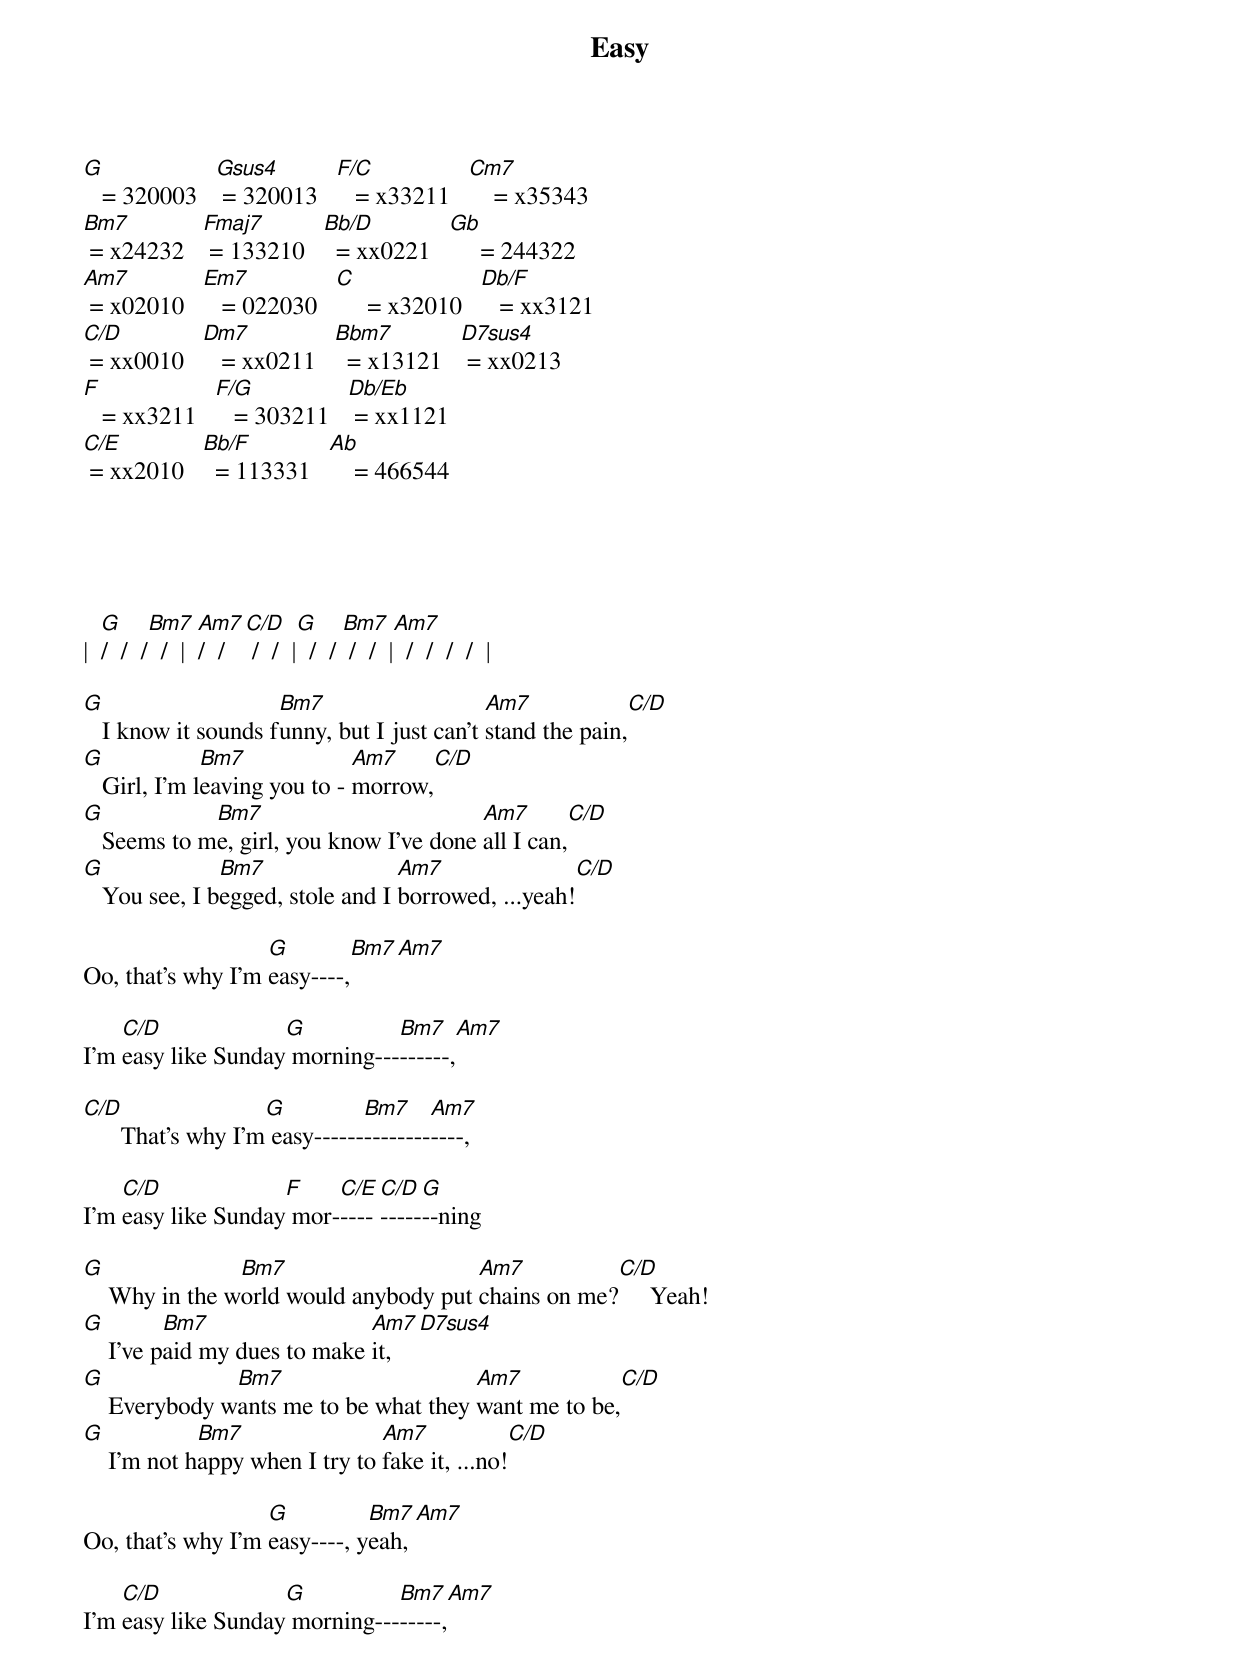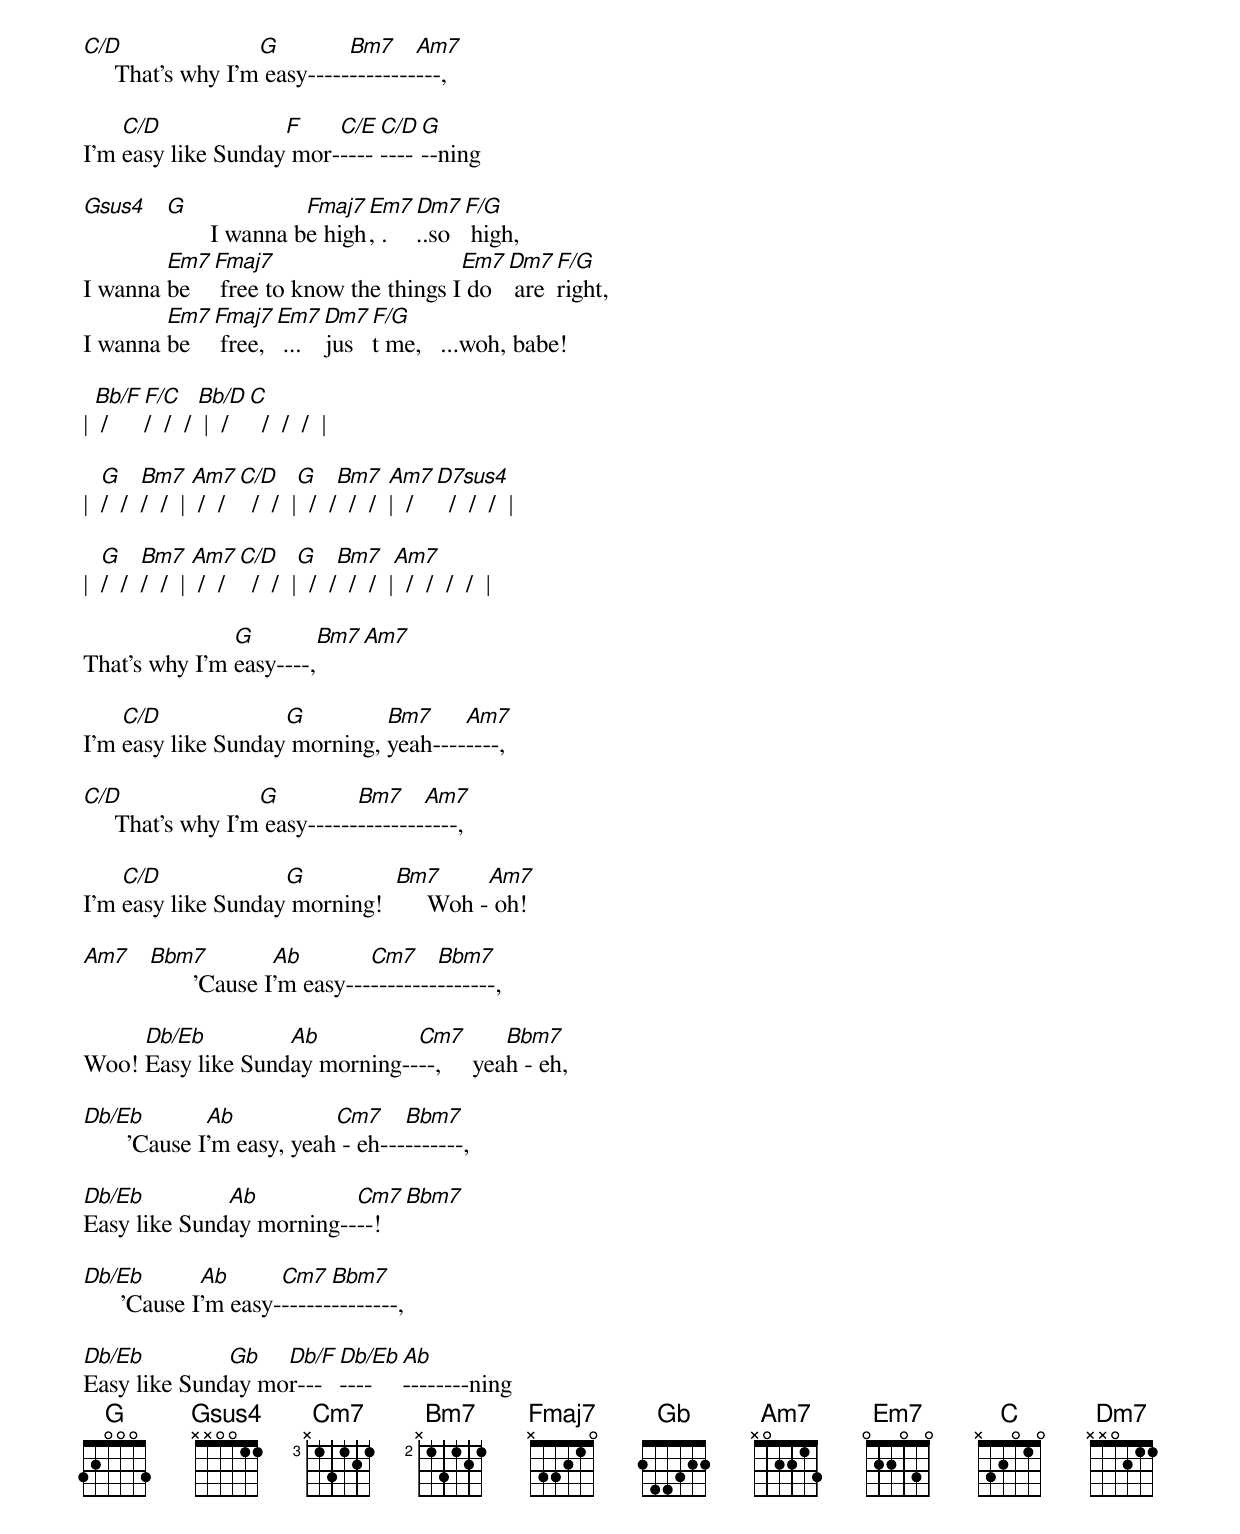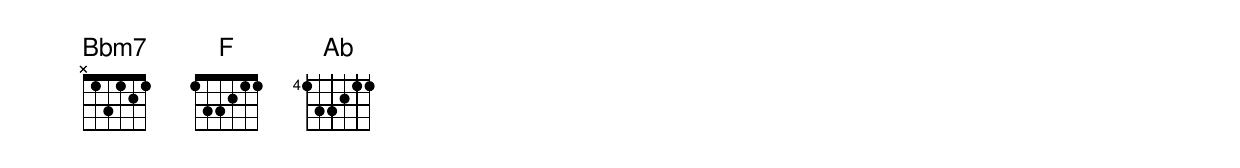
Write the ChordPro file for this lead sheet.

{title: Easy}











[G]   = 320003   [Gsus4] = 320013   [F/C]   = x33211   [Cm7]    = x35343
[Bm7] = x24232   [Fmaj7] = 133210   [Bb/D]  = xx0221   [Gb]     = 244322
[Am7] = x02010   [Em7]   = 022030   [C]     = x32010   [Db/F]   = xx3121
[C/D] = xx0010   [Dm7]   = xx0211   [Bbm7]  = x13121   [D7sus4] = xx0213
[F]   = xx3211   [F/G]   = 303211   [Db/Eb] = xx1121
[C/E] = xx2010   [Bb/F]  = 113331   [Ab]    = 466544





{start_of_verse}
|  [G]/  /  /[Bm7]  /  |  [Am7]/  / [C/D] /  /  |[G]  /  / [Bm7] /  /  |[Am7]  /  /  /  /  |
{end_of_verse}

{start_of_verse}
[G]   I know it sounds f[Bm7]unny, but I just can't [Am7]stand the pain,[C/D]
[G]   Girl, I'm l[Bm7]eaving you to - [Am7]morrow,[C/D]
[G]   Seems to m[Bm7]e, girl, you know I've done [Am7]all I can,[C/D]
[G]   You see, I b[Bm7]egged, stole and I [Am7]borrowed, ...yeah![C/D]
{end_of_verse}

Oo, that's why I'm [G]easy----,[Bm7][Am7]

I'm [C/D]easy like Sunday[G] morning---[Bm7]------,[Am7]

[C/D]      That's why I'm[G] easy------[Bm7]--------[Am7]----,

I'm [C/D]easy like Sunday[F] mor-[C/E]----[C/D]-----[G]--ning

{start_of_verse}
[G]    Why in the w[Bm7]orld would anybody put [Am7]chains on me?[C/D]     Yeah!
[G]    I've p[Bm7]aid my dues to make [Am7]it,[D7sus4]
[G]    Everybody w[Bm7]ants me to be what they [Am7]want me to be,[C/D]
[G]    I'm not h[Bm7]appy when I try to [Am7]fake it, ...no![C/D]
{end_of_verse}

Oo, that's why I'm [G]easy----, y[Bm7]eah,[Am7]

I'm [C/D]easy like Sunday[G] morning---[Bm7]-----,[Am7]

[C/D]     That's why I'm[G] easy-----[Bm7]--------[Am7]---,

I'm [C/D]easy like Sunday[F] mor-[C/E]----[C/D]----[G]--ning

[Gsus4]   [G]       I wanna b[Fmaj7]e high[Em7], .[Dm7]..so [F/G] high,
I wanna [Em7]be [Fmaj7] free to know the things I[Em7] do[Dm7] are [F/G]right,
I wanna [Em7]be [Fmaj7] free,[Em7] ...[Dm7]jus[F/G]t me,   ...woh, babe!

| [Bb/F] /  [F/C]/  /  / [Bb/D] |  /[C]  /  /  /  |

|  [G]/  /  [Bm7]/  /  | [Am7] /  /[C/D]  /  /  |[G]  /  /[Bm7]  /  /  [Am7]|  /[D7sus4]  /  /  /  |

|  [G]/  /  [Bm7]/  /  | [Am7] /  /[C/D]  /  /  |[G]  /  /[Bm7]  /  /  |[Am7]  /  /  /  /  |

That's why I'm [G]easy----,[Bm7][Am7]

I'm [C/D]easy like Sunday[G] morning, [Bm7]yeah----[Am7]----,

[C/D]     That's why I'm[G] easy------[Bm7]--------[Am7]----,

I'm [C/D]easy like Sunday[G] morning!  [Bm7]     Woh -[Am7] oh!

[Am7]   [Bbm7]       'Cause I[Ab]'m easy---[Cm7]--------[Bbm7]-------,

Woo! [Db/Eb]Easy like Sund[Ab]ay morning--[Cm7]--,     yea[Bbm7]h - eh,

[Db/Eb]       'Cause I[Ab]'m easy, yeah[Cm7] - eh---[Bbm7]-------,

[Db/Eb]Easy like Sund[Ab]ay morning--[Cm7]--![Bbm7]

[Db/Eb]      'Cause I[Ab]'m easy-[Cm7]------[Bbm7]--------,

[Db/Eb]Easy like Sund[Gb]ay mo[Db/F]r---[Db/Eb]----[Ab]--------ning
